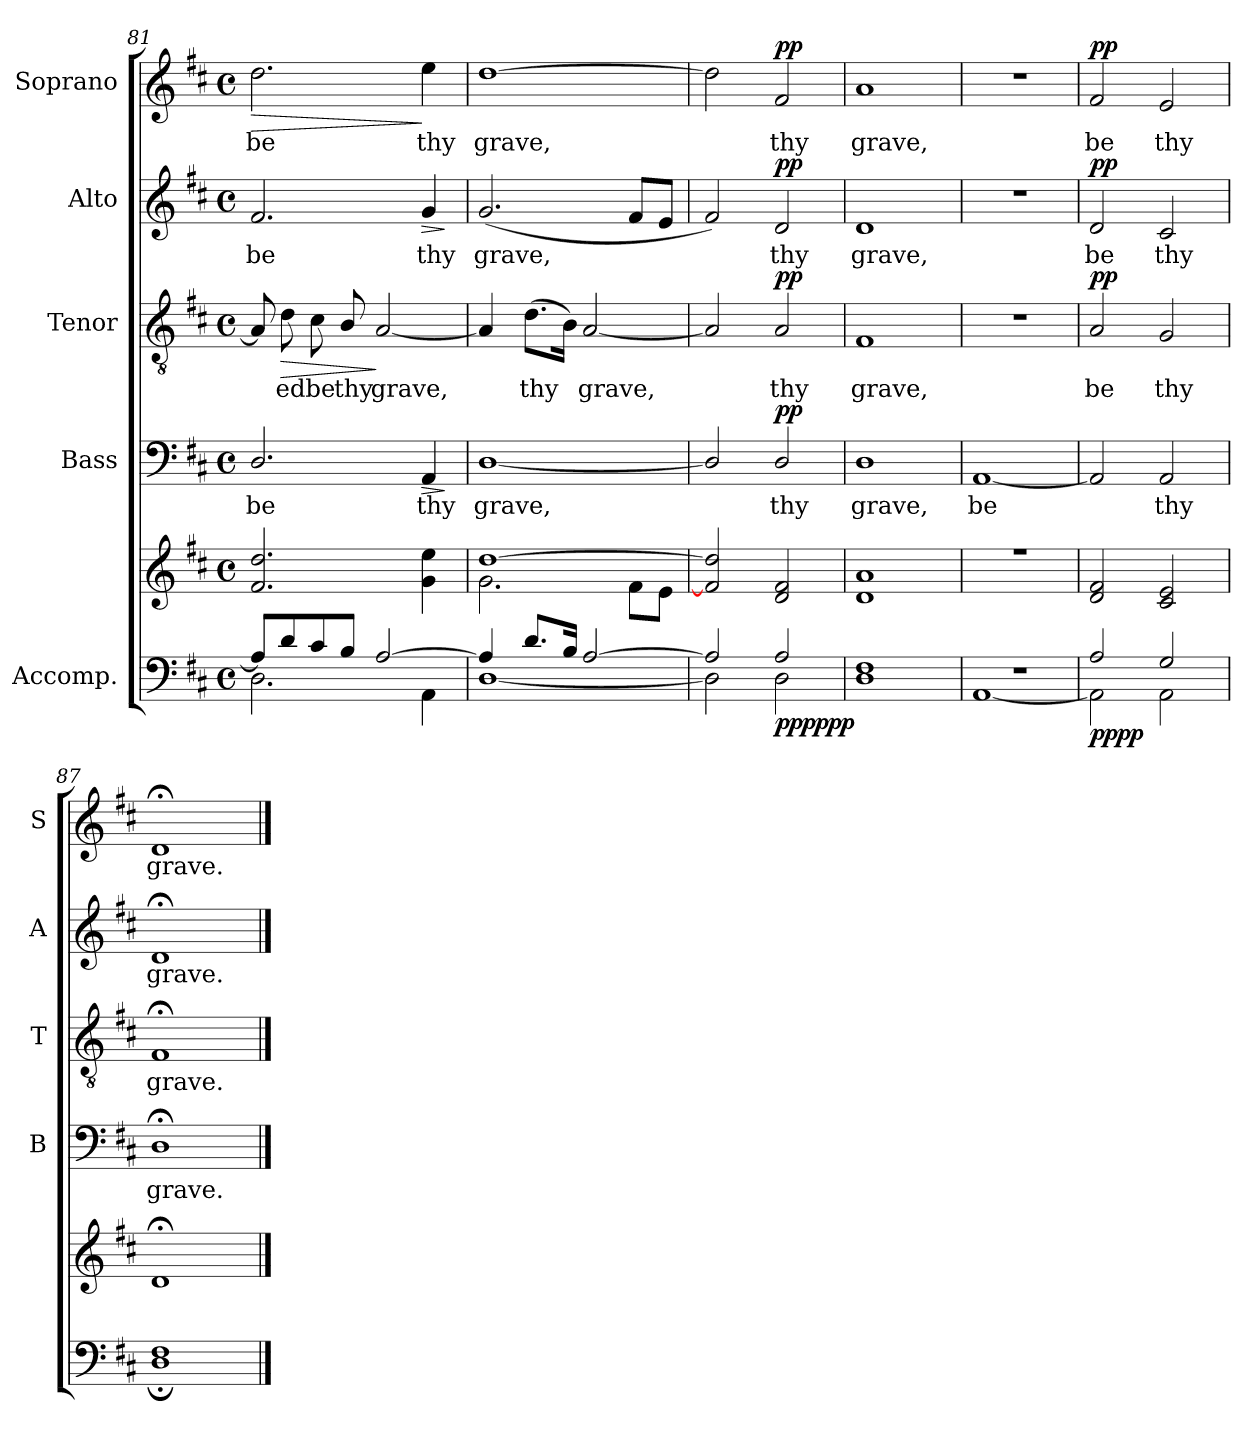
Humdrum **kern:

**kern	**kern	**dynam	**kern	**text	**dynam	**kern	**text	**dynam	**kern	**text	**dynam	**kern	**text	**dynam
*part5	*part5	*part5	*part4	*part4	*part4	*part3	*part3	*part3	*part2	*part2	*part2	*part1	*part1	*part1
*staff6	*staff5	*staff5/6	*staff4	*staff4	*staff4	*staff3	*staff3	*staff3	*staff2	*staff2	*staff2	*staff1	*staff1	*staff1
*I"Accomp.	*	*	*I"Bass	*	*	*I"Tenor	*	*	*I"Alto	*	*	*I"Soprano	*	*
*	*	*	*I'B	*	*	*I'T	*	*	*I'A	*	*	*I'S	*	*
*clefF4	*clefG2	*	*clefF4	*	*	*clefGv2	*	*	*clefG2	*	*	*clefG2	*	*
*k[f#c#]	*k[f#c#]	*	*k[f#c#]	*	*	*k[f#c#]	*	*	*k[f#c#]	*	*	*k[f#c#]	*	*
*D:	*D:	*	*D:	*	*	*D:	*	*	*D:	*	*	*D:	*	*
*M4/4	*M4/4	*	*M4/4	*	*	*M4/4	*	*	*M4/4	*	*	*M4/4	*	*
*met(c)	*met(c)	*	*met(c)	*	*	*met(c)	*	*	*met(c)	*	*	*met(c)	*	*
=81	=81	=81	=81	=81	=81	=81	=81	=81	=81	=81	=81	=81	=81	=81
*^	*	*	*	*	*	*	*	*	*	*	*	*	*	*
!	!	!	!LO:HP:b	!	!LO:LY:b	!	!	!	!	!	!LO:LY:b	!	!	!LO:LY:b	!LO:HP:b
*	*	*^	*	*	*	*	*	*	*	*	*	*	*	*	*
8A/L]	2.D\	2.f# 2.dd	1ryy	>	2.D/	be	.	8A]	.	.	2.f#	be	.	2.dd	be	>
!	!	!	!	!	!	!	!	!	!LO:LY:b	!LO:HP:b	!	!	!	!	!	!
8d/	.	.	.	.	.	.	.	8d	ed	>	.	.	.	.	.	.
!	!	!	!	!	!	!	!	!	!LO:LY:b	!	!	!	!	!	!	!
8c#/	.	.	.	.	.	.	.	8c#	be	.	.	.	.	.	.	.
!	!	!	!	!	!	!	!	!	!LO:LY:b	!	!	!	!	!	!	!
8B/J	.	.	.	.	.	.	.	8B/	thy	.	.	.	.	.	.	.
!	!	!	!	!	!	!	!	!	!LO:LY:b	!	!	!	!	!	!	!
[2A/	.	.	.	.	.	.	.	[2A	grave,	]	.	.	.	.	.	.
!	!	!	!	!	!	!LO:LY:b	!LO:HP:b	!	!	!	!	!LO:LY:b	!LO:HP:b	!	!LO:LY:b	!
.	4AA\	4g 4ee	.	]	4AA	thy	>	.	.	.	4g	thy	>	4ee	thy	]
*v	*v	*	*	*	*	*	*	*	*	*	*	*	*	*	*	*
*	*v	*v	*	*	*	*	*	*	*	*	*	*	*	*	*
.	.	.	.	.	]	.	.	.	.	.	]	.	.	.
=82	=82	=82	=82	=82	=82	=82	=82	=82	=82	=82	=82	=82	=82	=82
*^	*^	*	*	*	*	*	*	*	*	*	*	*	*	*
!	!	!	!	!	!	!LO:LY:b	!	!	!	!	!	!LO:LY:b	!	!	!LO:LY:b	!
4A/]	[1D\	[1dd	2.g\	.	[1D/	grave,	.	4A]	.	.	(<2.g	grave,	.	[1dd	grave,	.
!	!	!	!	!	!	!	!	!	!LO:LY:b	!	!	!	!	!	!	!
8.d/L	.	.	.	.	.	.	.	(>8.dL	thy	.	.	.	.	.	.	.
16B/J	.	.	.	.	.	.	.	16BJ)	.	.	.	.	.	.	.	.
!	!	!	!	!	!	!	!	!	!LO:LY:b	!	!	!	!	!	!	!
[2A/	.	.	.	.	.	.	.	[2A	grave,	.	.	.	.	.	.	.
.	.	.	8f#\L	.	.	.	.	.	.	.	8f#L	.	.	.	.	.
.	.	.	8e\J	.	.	.	.	.	.	.	8eJ	.	.	.	.	.
=83	=83	=83	=83	=83	=83	=83	=83	=83	=83	=83	=83	=83	=83	=83	=83	=83
2A/]	2D\]	2f#] 2dd]	1ryy	.	2D/]	.	.	2A]	.	.	2f#)	.	.	2dd]	.	.
!	!	!	!	!LO:DY:b=2	!	!LO:LY:b	!	!	!LO:LY:b	!	!	!LO:LY:b	!	!	!LO:LY:b	!
!	!	!	!	!LO:DY:n=1:b=2	!	!	!	!	!	!	!	!	!	!	!	!
!	!	!	!	!LO:DY:n=2:b	!	!	!LO:DY:b	!	!	!LO:DY:b	!	!	!LO:DY:b	!	!	!LO:DY:b
2A/	2D\	2d 2f#	.	pp pp pp	2D/	thy	pp	2A	thy	pp	2d	thy	pp	2f#	thy	pp
=84	=84	=84	=84	=84	=84	=84	=84	=84	=84	=84	=84	=84	=84	=84	=84	=84
!	!	!	!	!	!	!LO:LY:b	!	!	!LO:LY:b	!	!	!LO:LY:b	!	!	!LO:LY:b	!
1F#/	1D\	1d 1a	1ryy	.	1D	grave,	.	1F#	grave,	.	1d	grave,	.	1a	grave,	.
=85	=85	=85	=85	=85	=85	=85	=85	=85	=85	=85	=85	=85	=85	=85	=85	=85
!	!	!	!	!	!	!LO:LY:b	!	!	!	!	!	!	!	!	!	!
1r	[1AA\	1r	1ryy	.	[1AA	be	.	1r	.	.	1r	.	.	1r	.	.
=86	=86	=86	=86	=86	=86	=86	=86	=86	=86	=86	=86	=86	=86	=86	=86	=86
!	!	!	!	!LO:DY:b=2	!	!	!	!	!LO:LY:b	!	!	!LO:LY:b	!	!	!LO:LY:b	!
!	!	!	!	!LO:DY:n=1:b	!	!	!	!	!	!LO:DY:b	!	!	!LO:DY:b	!	!	!LO:DY:b
2A/	2AA\]	2d 2f#	1ryy	pp pp	2AA]	.	.	2A	be	pp	2d	be	pp	2f#	be	pp
!	!	!	!	!	!	!LO:LY:b	!	!	!LO:LY:b	!	!	!LO:LY:b	!	!	!LO:LY:b	!
2G/	2AA\	2c# 2e	.	.	2AA	thy	.	2G	thy	.	2c#	thy	.	2e	thy	.
=87	=87	=87	=87	=87	=87	=87	=87	=87	=87	=87	=87	=87	=87	=87	=87	=87
!	!	!	!	!	!	!LO:LY:b	!	!	!LO:LY:b	!	!	!LO:LY:b	!	!	!LO:LY:b	!
1F#/	1D;\	1d;<	1ryy	.	1D;<	grave.	.	1F#;<	grave.	.	1d;<	grave.	.	1d;<	grave.	.
*v	*v	*	*	*	*	*	*	*	*	*	*	*	*	*	*	*
*	*v	*v	*	*	*	*	*	*	*	*	*	*	*	*	*
==	==	==	==	==	==	==	==	==	==	==	==	==	==	==
*-	*-	*-	*-	*-	*-	*-	*-	*-	*-	*-	*-	*-	*-	*-
